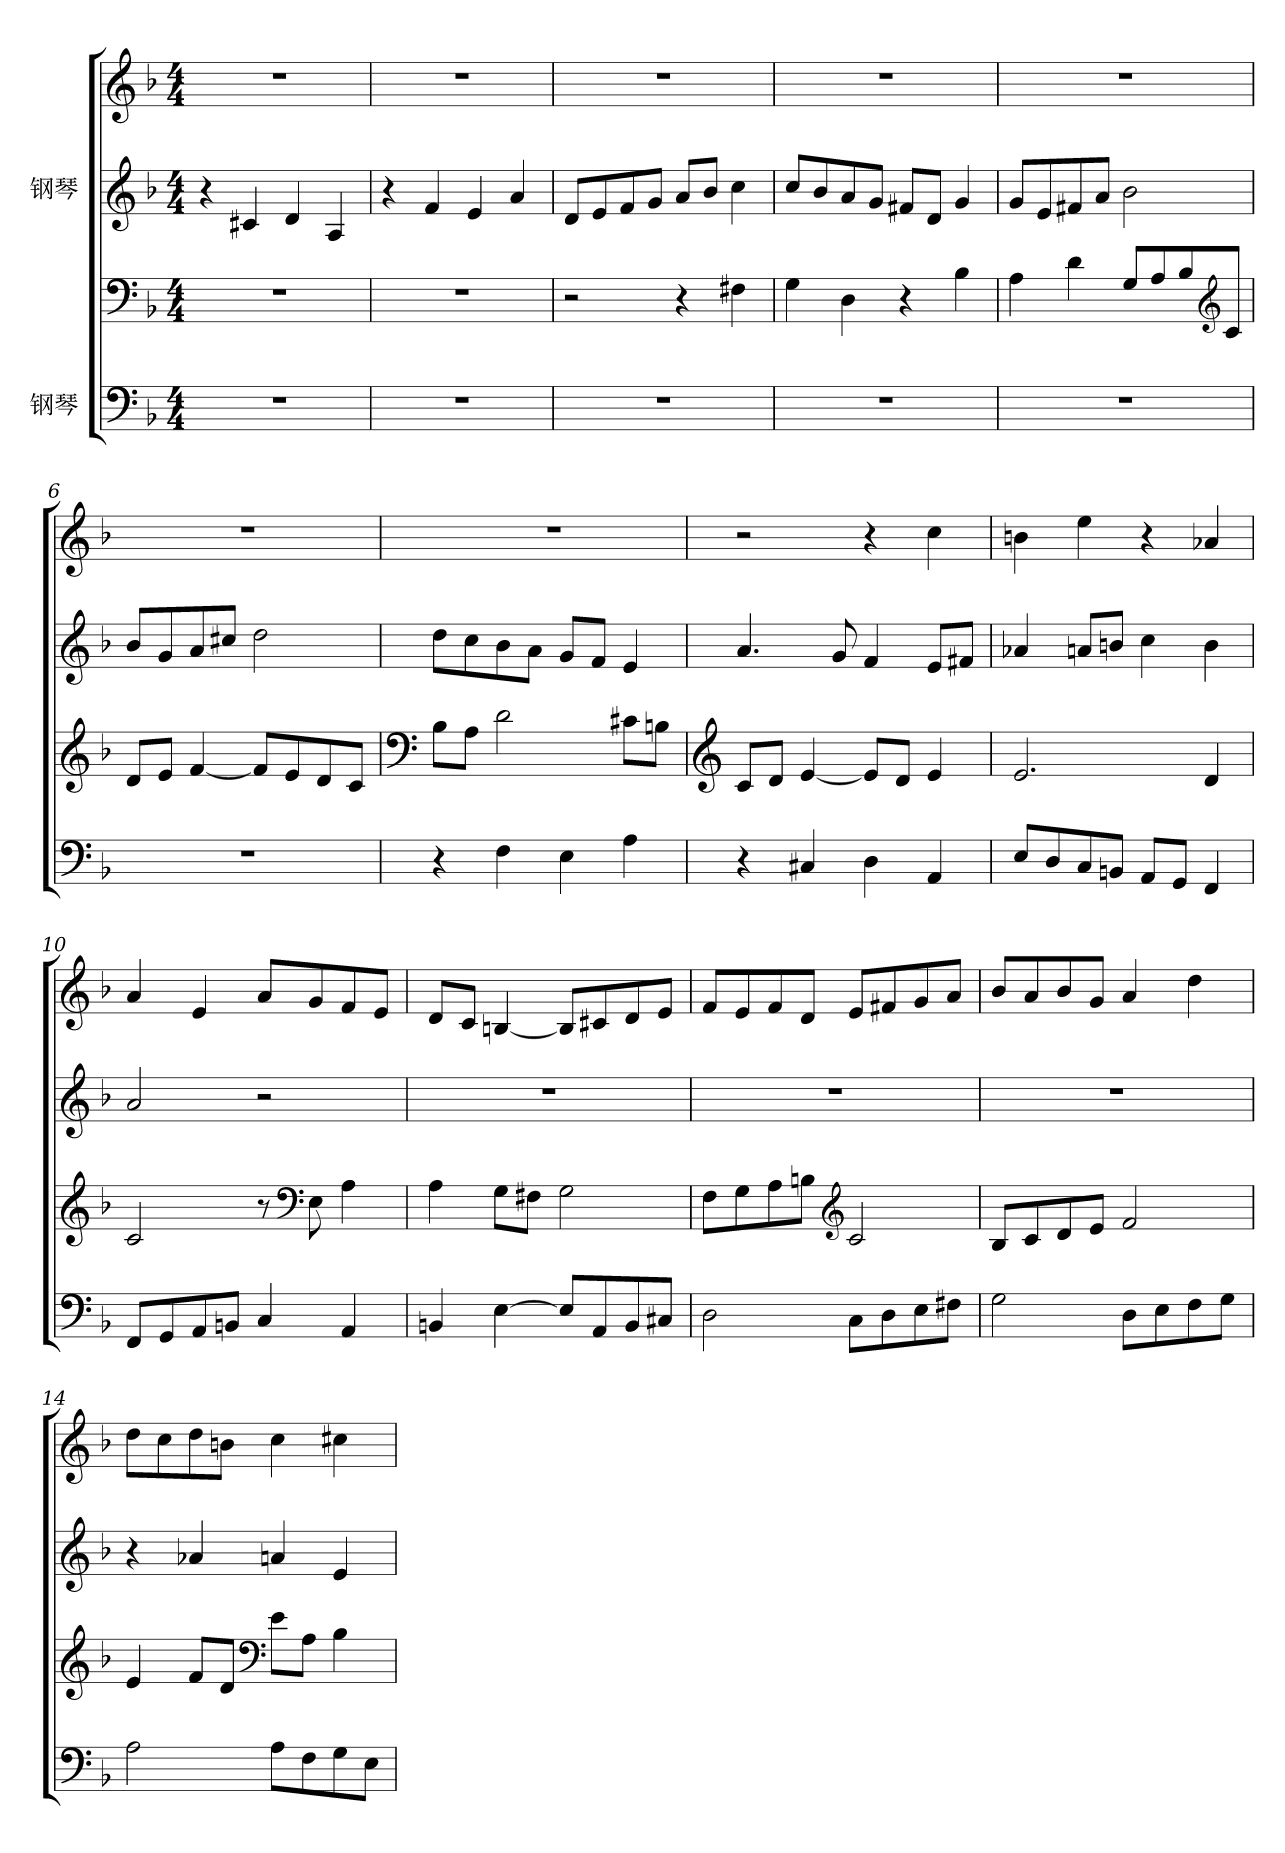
**kern	**kern	**kern	**kern
*part2	*part2	*part1	*part1
*staff4	*staff3	*staff2	*staff1
*I"钢琴	*	*I"钢琴	*
*clefF4	*clefF4	*clefG2	*clefG2
*k[b-]	*k[b-]	*k[b-]	*k[b-]
*M4/4	*M4/4	*M4/4	*M4/4
*MM128	*MM128	*MM128	*MM128
=1	=1	=1	=1
1r	1r	4r	1r
.	.	4c#X/	.
.	.	4d/	.
.	.	4A/	.
=2	=2	=2	=2
1r	1r	4r	1r
.	.	4f/	.
.	.	4e/	.
.	.	4a/	.
=3	=3	=3	=3
1r	2r	8d/L	1r
.	.	8e/	.
.	.	8f/	.
.	.	8g/J	.
.	4r	8a/L	.
.	.	8b-/J	.
.	4F#X\	4cc\	.
=4	=4	=4	=4
1r	4G\	8cc/L	1r
.	.	8b-/	.
.	4D\	8a/	.
.	.	8g/J	.
.	4r	8f#X/L	.
.	.	8d/J	.
.	4B-\	4g/	.
=5	=5	=5	=5
1r	4A\	8g/L	1r
.	.	8e/	.
.	4d\	8f#X/	.
.	.	8a/J	.
.	8G/L	2b-\	.
.	8A/	.	.
.	8B-/	.	.
*	*clefG2	*	*
.	8c/J	.	.
!!LO:LB:g=z
=6	=6	=6	=6
1r	8d/L	8b-/L	1r
.	8e/J	8g/	.
.	[4f/	8a/	.
.	.	8cc#X/J	.
.	8f/L]	2dd\	.
.	8e/	.	.
.	8d/	.	.
.	8c/J	.	.
=7	=7	=7	=7
*	*clefF4	*	*
4r	8B-\L	8dd\L	1r
.	8A\J	8cc\	.
4F\	2d\	8b-\	.
.	.	8a\J	.
4E\	.	8g/L	.
.	.	8f/J	.
4A\	8c#X\L	4e/	.
.	8Bn\J	.	.
=8	=8	=8	=8
*	*clefG2	*	*
4r	8c/L	4.a/	2r
.	8d/J	.	.
4C#X/	[4e/	.	.
.	.	8g/	.
4D\	8e/L]	4f/	4r
.	8d/J	.	.
4AA/	4e/	8e/L	4cc\
.	.	8f#X/J	.
=9	=9	=9	=9
8E/L	2.e/	4a-X/	4bn\
8D/	.	.	.
8C/	.	8an/L	4ee\
8BBn/J	.	8bn/J	.
8AA/L	.	4cc\	4r
8GG/J	.	.	.
4FF/	4d/	4b\	4a-X/
!!LO:LB:g=z
=10	=10	=10	=10
8FF/L	2c/	2a/	4a/
8GG/	.	.	.
8AA/	.	.	4e/
8BBn/J	.	.	.
4C/	8r	2r	8a/L
*	*clefF4	*	*
.	8E\	.	8g/
4AA/	4A\	.	8f/
.	.	.	8e/J
=11	=11	=11	=11
4BBn/	4A\	1r	8d/L
.	.	.	8c/J
[4E\	8G\L	.	[4Bn/
.	8F#X\J	.	.
8E/L]	2G\	.	8B/L]
8AA/	.	.	8c#X/
8BB/	.	.	8d/
8C#X/J	.	.	8e/J
=12	=12	=12	=12
2D\	8F\L	1r	8f/L
.	8G\	.	8e/
.	8A\	.	8f/
.	8Bn\J	.	8d/J
*	*clefG2	*	*
8C\L	2c/	.	8e/L
8D\	.	.	8f#X/
8E\	.	.	8g/
8F#X\J	.	.	8a/J
!!LO:PB:g=z
=13	=13	=13	=13
2G\	8B-/L	1r	8b-/L
.	8c/	.	8a/
.	8d/	.	8b-/
.	8e/J	.	8g/J
8D\L	2f/	.	4a/
8E\	.	.	.
8F\	.	.	4dd\
8G\J	.	.	.
=14	=14	=14	=14
2A\	4e/	4r	8dd\L
.	.	.	8cc\
.	8f/L	4a-X/	8dd\
.	8d/J	.	8bn\J
*	*clefF4	*	*
8A\L	8e\L	4an/	4cc\
8F\	8A\J	.	.
8G\	4B-\	4e/	4cc#X\
8E\J	.	.	.
=	=	=	=
*-	*-	*-	*-
